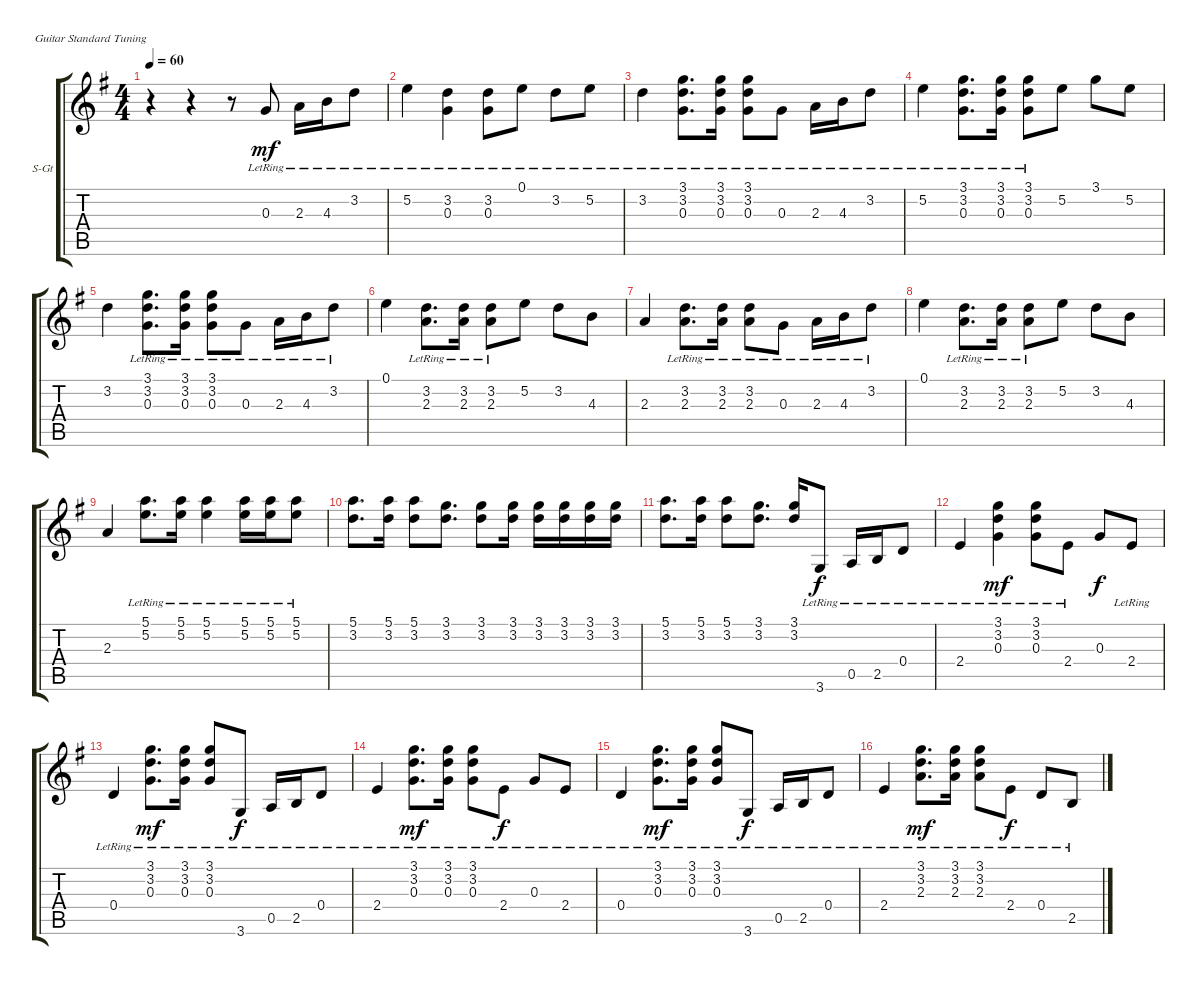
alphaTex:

\defaultSystemsLayout 4
\bracketExtendMode groupsimilarinstruments
\firstSystemTrackNameOrientation horizontal
\otherSystemsTrackNameOrientation horizontal
\track ("Rhythm" "S-Gt") {instrument acousticguitarsteel}
\staff {score tabs}
\tuning (E4 B3 G3 D3 A2 E2)
\ts (4 4)
\tempo 60
\clef g2
\ks g
r.4{dy mf instrument acousticguitarsteel} r.4 r.8 0.3{lr}.8 2.3{lr}.16 4.3{lr}.16 3.2{lr}.8 |
5.2{lr}.4 (0.3{lr} 3.2{lr}).4 (0.3{lr} 3.2{lr}).8 0.1{lr}.8 3.2{lr}.8 5.2{lr}.8 |
3.2{lr}.4 (0.3{lr} 3.2{lr} 3.1{lr}).8{d} (0.3{lr} 3.2{lr} 3.1{lr}).16 (0.3{lr} 3.2{lr} 3.1{lr}).8 0.3{lr}.8 2.3{lr}.16 4.3{lr}.16 3.2{lr}.8 |
5.2{lr}.4 (0.3{lr} 3.2{lr} 3.1{lr}).8{d} (0.3{lr} 3.2{lr} 3.1{lr}).16 (0.3{lr} 3.2{lr} 3.1{lr}).8 5.2.8 3.1.8 5.2.8 |
3.2.4 (0.3{lr} 3.2{lr} 3.1{lr}).8{d} (0.3{lr} 3.2{lr} 3.1{lr}).16 (0.3{lr} 3.2{lr} 3.1{lr}).8 0.3{lr}.8 2.3{lr}.16 4.3{lr}.16 3.2{lr}.8 |
0.1.4 (2.3{lr} 3.2{lr}).8{d} (2.3{lr} 3.2{lr}).16 (2.3{lr} 3.2{lr}).8 5.2.8 3.2.8 4.3.8 |
2.3.4 (2.3{lr} 3.2{lr}).8{d} (2.3{lr} 3.2{lr}).16 (2.3{lr} 3.2{lr}).8 0.3{lr}.8 2.3{lr}.16 4.3{lr}.16 3.2{lr}.8 |
0.1.4 (2.3{lr} 3.2{lr}).8{d} (2.3{lr} 3.2{lr}).16 (2.3{lr} 3.2{lr}).8 5.2.8 3.2.8 4.3.8 |
2.3.4 (5.2{lr} 5.1).8{d} (5.2{lr} 5.1).16 (5.2{lr} 5.1).4 (5.2{lr} 5.1).16 (5.2{lr} 5.1).16 (5.2{lr} 5.1).8 |
(3.2 5.1).8{d} (3.2 5.1).16 (3.2 5.1).8 (3.2 3.1).8{d} (3.2 3.1).8 (3.2 3.1).16 (3.2 3.1).16 (3.2 3.1).16 (3.2 3.1).16 (3.2 3.1).16 |
(3.2 5.1).8{d} (3.2 5.1).16 (3.2 5.1).8 (3.2 3.1).8{d} (3.2 3.1).16 3.6{lr}.8{dy f} 0.5{lr}.16 2.5{lr}.16 0.4{lr}.8 |
2.4{lr}.4 (0.3{lr} 3.2{lr} 3.1).4{dy mf} (0.3{lr} 3.2{lr} 3.1).8 2.4{lr}.8 0.3.8{dy f} 2.4{lr}.8 |
0.4{lr}.4 (0.3{lr} 3.2{lr} 3.1{lr}).8{d dy mf} (0.3{lr} 3.2{lr} 3.1{lr}).16 (0.3{lr} 3.2{lr} 3.1{lr}).8 3.6{lr}.8{dy f} 0.5{lr}.16 2.5{lr}.16 0.4{lr}.8 |
2.4{lr}.4 (0.3{lr} 3.2{lr} 3.1{lr}).8{d dy mf} (0.3{lr} 3.2{lr} 3.1{lr}).16 (0.3{lr} 3.2{lr} 3.1{lr}).8 2.4{lr}.8{dy f} 0.3{lr}.8 2.4{lr}.8 |
0.4{lr}.4 (0.3{lr} 3.2{lr} 3.1{lr}).8{d dy mf} (0.3{lr} 3.2{lr} 3.1{lr}).16 (0.3{lr} 3.2{lr} 3.1{lr}).8 3.6{lr}.8{dy f} 0.5{lr}.16 2.5{lr}.16 0.4{lr}.8 |
2.4{lr}.4 (2.3{lr} 3.2{lr} 3.1{lr}).8{d dy mf} (2.3{lr} 3.2{lr} 3.1{lr}).16 (2.3{lr} 3.2{lr} 3.1{lr}).8 2.4{lr}.8{dy f} 0.4{lr}.8 2.5{lr}.8
